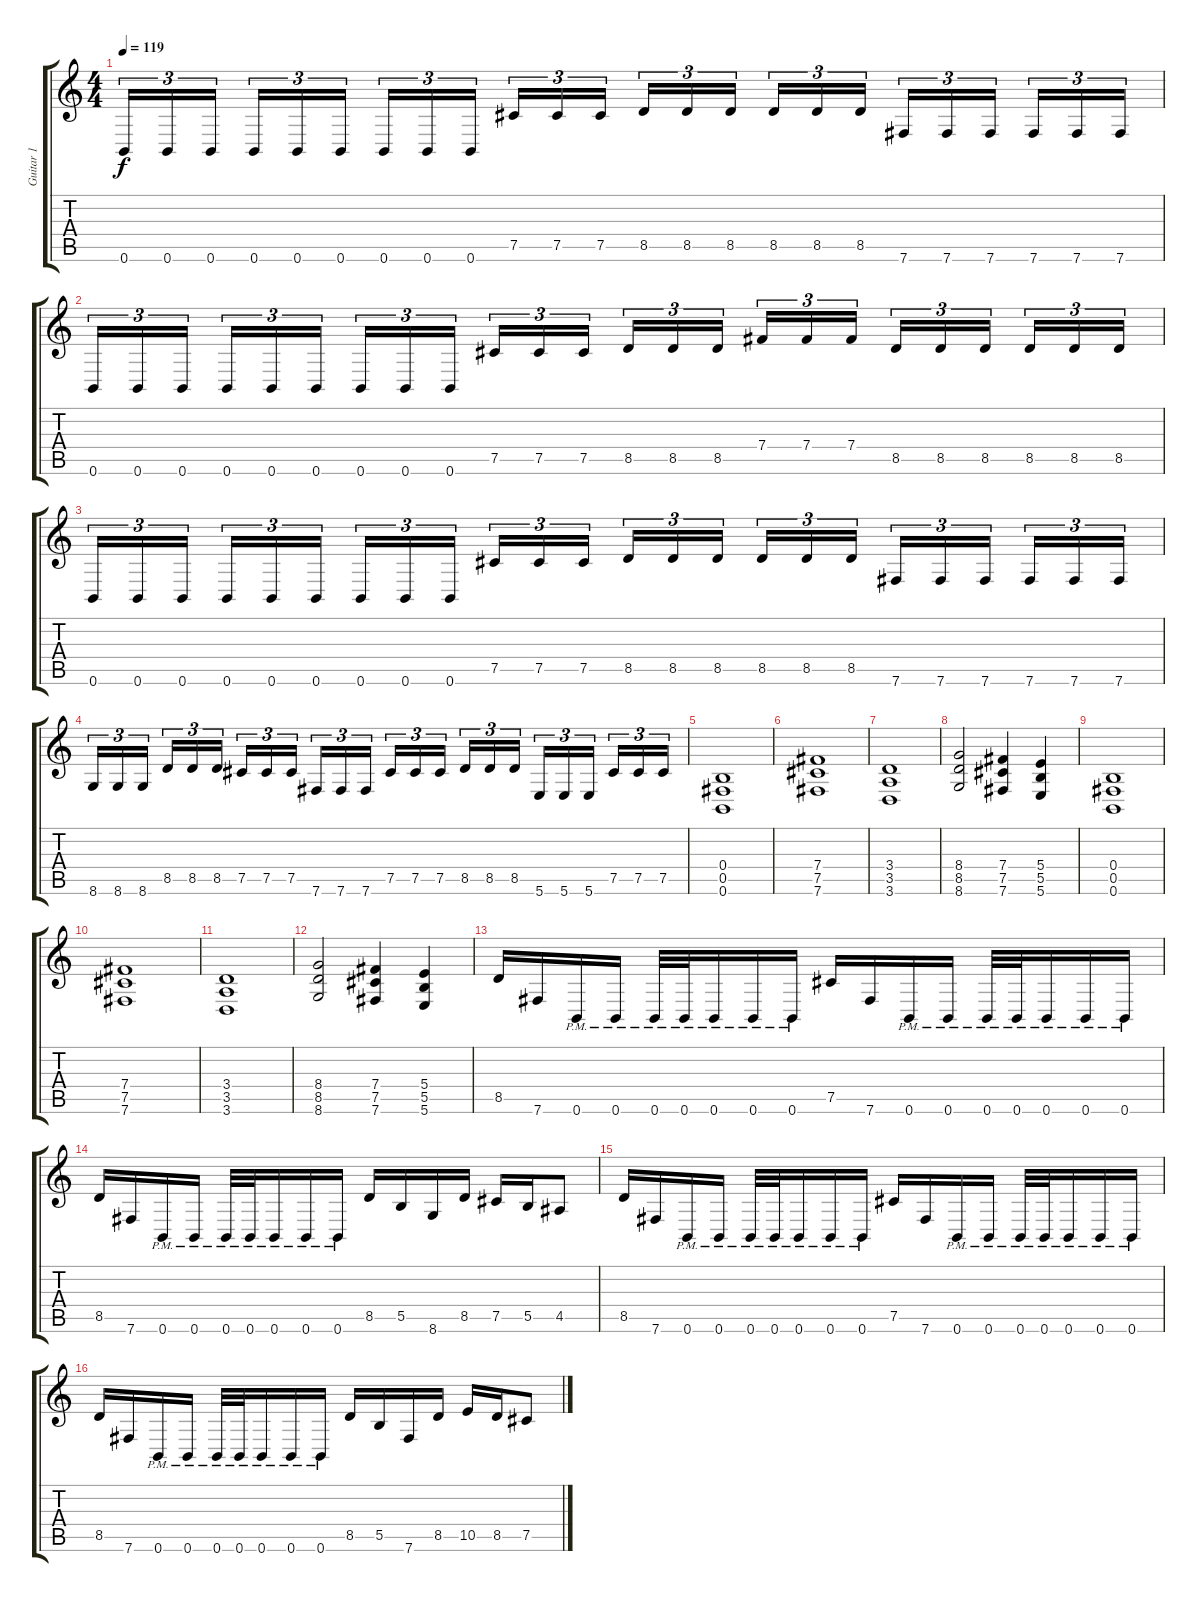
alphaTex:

\track ("Guitar 1" "Guitar 1") {instrument distortionguitar}
\staff {score tabs}
\tuning (Db4 Ab3 E3 B2 Gb2 B1) {hide}
\ts (4 4)
\tempo 119
\clef g2
\ks c
0.6.16{tu (3 2) dy f} 0.6.16{tu (3 2)} 0.6.16{tu (3 2)} 0.6.16{tu (3 2)} 0.6.16{tu (3 2)} 0.6.16{tu (3 2)} 0.6.16{tu (3 2)} 0.6.16{tu (3 2)} 0.6.16{tu (3 2)} 7.5.16{tu (3 2)} 7.5.16{tu (3 2)} 7.5.16{tu (3 2)} 8.5.16{tu (3 2)} 8.5.16{tu (3 2)} 8.5.16{tu (3 2)} 8.5.16{tu (3 2)} 8.5.16{tu (3 2)} 8.5.16{tu (3 2)} 7.6.16{tu (3 2)} 7.6.16{tu (3 2)} 7.6.16{tu (3 2)} 7.6.16{tu (3 2)} 7.6.16{tu (3 2)} 7.6.16{tu (3 2)} |
0.6.16{tu (3 2)} 0.6.16{tu (3 2)} 0.6.16{tu (3 2)} 0.6.16{tu (3 2)} 0.6.16{tu (3 2)} 0.6.16{tu (3 2)} 0.6.16{tu (3 2)} 0.6.16{tu (3 2)} 0.6.16{tu (3 2)} 7.5.16{tu (3 2)} 7.5.16{tu (3 2)} 7.5.16{tu (3 2)} 8.5.16{tu (3 2)} 8.5.16{tu (3 2)} 8.5.16{tu (3 2)} 7.4.16{tu (3 2)} 7.4.16{tu (3 2)} 7.4.16{tu (3 2)} 8.5.16{tu (3 2)} 8.5.16{tu (3 2)} 8.5.16{tu (3 2)} 8.5.16{tu (3 2)} 8.5.16{tu (3 2)} 8.5.16{tu (3 2)} |
0.6.16{tu (3 2)} 0.6.16{tu (3 2)} 0.6.16{tu (3 2)} 0.6.16{tu (3 2)} 0.6.16{tu (3 2)} 0.6.16{tu (3 2)} 0.6.16{tu (3 2)} 0.6.16{tu (3 2)} 0.6.16{tu (3 2)} 7.5.16{tu (3 2)} 7.5.16{tu (3 2)} 7.5.16{tu (3 2)} 8.5.16{tu (3 2)} 8.5.16{tu (3 2)} 8.5.16{tu (3 2)} 8.5.16{tu (3 2)} 8.5.16{tu (3 2)} 8.5.16{tu (3 2)} 7.6.16{tu (3 2)} 7.6.16{tu (3 2)} 7.6.16{tu (3 2)} 7.6.16{tu (3 2)} 7.6.16{tu (3 2)} 7.6.16{tu (3 2)} |
8.6.16{tu (3 2)} 8.6.16{tu (3 2)} 8.6.16{tu (3 2)} 8.5.16{tu (3 2)} 8.5.16{tu (3 2)} 8.5.16{tu (3 2)} 7.5.16{tu (3 2)} 7.5.16{tu (3 2)} 7.5.16{tu (3 2)} 7.6.16{tu (3 2)} 7.6.16{tu (3 2)} 7.6.16{tu (3 2)} 7.5.16{tu (3 2)} 7.5.16{tu (3 2)} 7.5.16{tu (3 2)} 8.5.16{tu (3 2)} 8.5.16{tu (3 2)} 8.5.16{tu (3 2)} 5.6.16{tu (3 2)} 5.6.16{tu (3 2)} 5.6.16{tu (3 2)} 7.5.16{tu (3 2)} 7.5.16{tu (3 2)} 7.5.16{tu (3 2)} |
(0.4 0.5 0.6).1 |
(7.4 7.5 7.6).1 |
(3.4 3.5 3.6).1 |
(8.4 8.5 8.6).2 (7.4 7.5 7.6).4 (5.4 5.5 5.6).4 |
(0.4 0.5 0.6).1 |
(7.4 7.5 7.6).1 |
(3.4 3.5 3.6).1 |
(8.4 8.5 8.6).2 (7.4 7.5 7.6).4 (5.4 5.5 5.6).4 |
8.5.16 7.6.16 0.6{pm}.16 0.6{pm}.16 0.6{pm}.32 0.6{pm}.32 0.6{pm}.16 0.6{pm}.16 0.6{pm}.16 7.5.16 7.6.16 0.6{pm}.16 0.6{pm}.16 0.6{pm}.32 0.6{pm}.32 0.6{pm}.16 0.6{pm}.16 0.6{pm}.16 |
8.5.16 7.6.16 0.6{pm}.16 0.6{pm}.16 0.6{pm}.32 0.6{pm}.32 0.6{pm}.16 0.6{pm}.16 0.6{pm}.16 8.5.16 5.5.16 8.6.16 8.5.16 7.5.16 5.5.16 4.5.8 |
8.5.16 7.6.16 0.6{pm}.16 0.6{pm}.16 0.6{pm}.32 0.6{pm}.32 0.6{pm}.16 0.6{pm}.16 0.6{pm}.16 7.5.16 7.6.16 0.6{pm}.16 0.6{pm}.16 0.6{pm}.32 0.6{pm}.32 0.6{pm}.16 0.6{pm}.16 0.6{pm}.16 |
8.5.16 7.6.16 0.6{pm}.16 0.6{pm}.16 0.6{pm}.32 0.6{pm}.32 0.6{pm}.16 0.6{pm}.16 0.6{pm}.16 8.5.16 5.5.16 7.6.16 8.5.16 10.5.16 8.5.16 7.5.8
